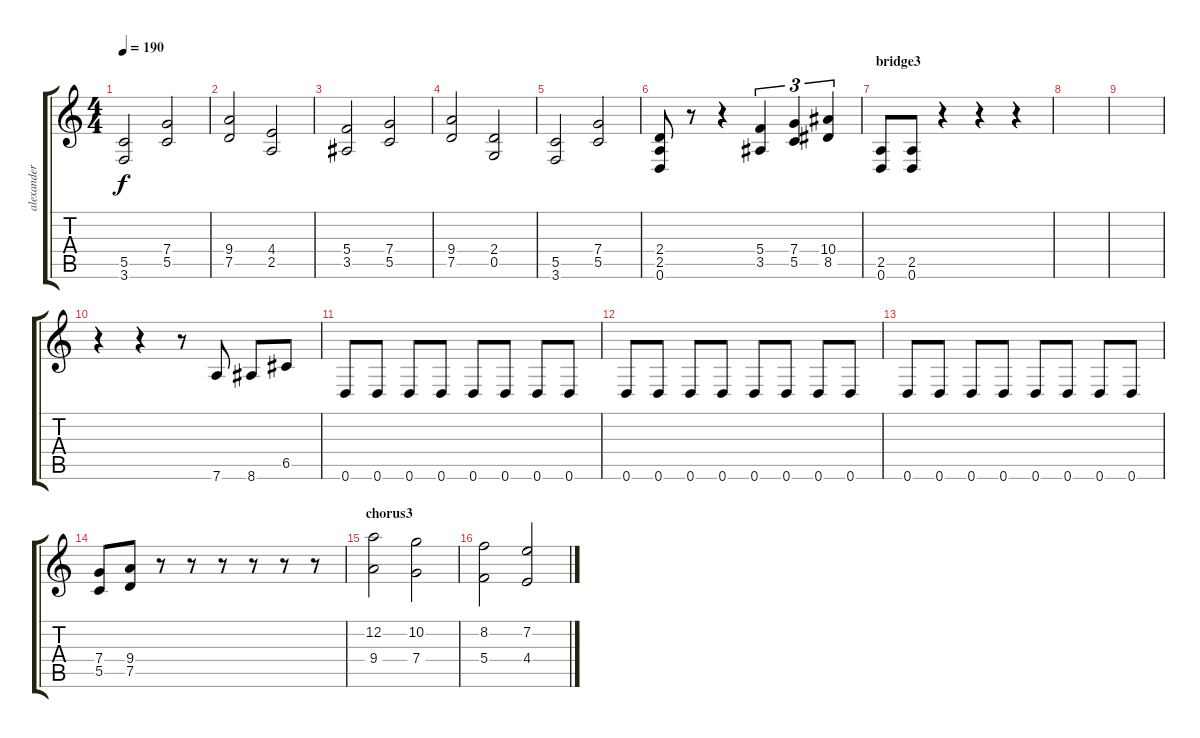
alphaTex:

\track ("alexander kuoppala" "alexander ") {instrument overdrivenguitar}
\staff {score tabs}
\tuning (D4 A3 F3 C3 G2 D2) {hide}
\ts (4 4)
\tempo 190
\clef g2
\ks c
(5.5 3.6).2{dy f} (7.4 5.5).2 |
(9.4 7.5).2 (4.4 2.5).2 |
(5.4 3.5).2 (7.4 5.5).2 |
(9.4 7.5).2 (2.4 0.5).2 |
(5.5 3.6).2 (7.4 5.5).2 |
(2.4 2.5 0.6).8 r.8 r.4 (5.4 3.5).4{tu (3 2)} (7.4 5.5).4{tu (3 2)} (10.4 8.5).4{tu (3 2)} |
\section ("" "bridge3")
(2.5 0.6).8 (2.5 0.6).8 r.4 r.4 r.4 |
|
|
r.4 r.4 r.8 7.6.8 8.6.8 6.5.8 |
0.6.8 0.6.8 0.6.8 0.6.8 0.6.8 0.6.8 0.6.8 0.6.8 |
0.6.8 0.6.8 0.6.8 0.6.8 0.6.8 0.6.8 0.6.8 0.6.8 |
0.6.8 0.6.8 0.6.8 0.6.8 0.6.8 0.6.8 0.6.8 0.6.8 |
(7.4 5.5).8 (9.4 7.5).8 r.8 r.8 r.8 r.8 r.8 r.8 |
\section ("" "chorus3")
(12.2 9.4).2 (10.2 7.4).2 |
(8.2 5.4).2 (7.2 4.4).2
